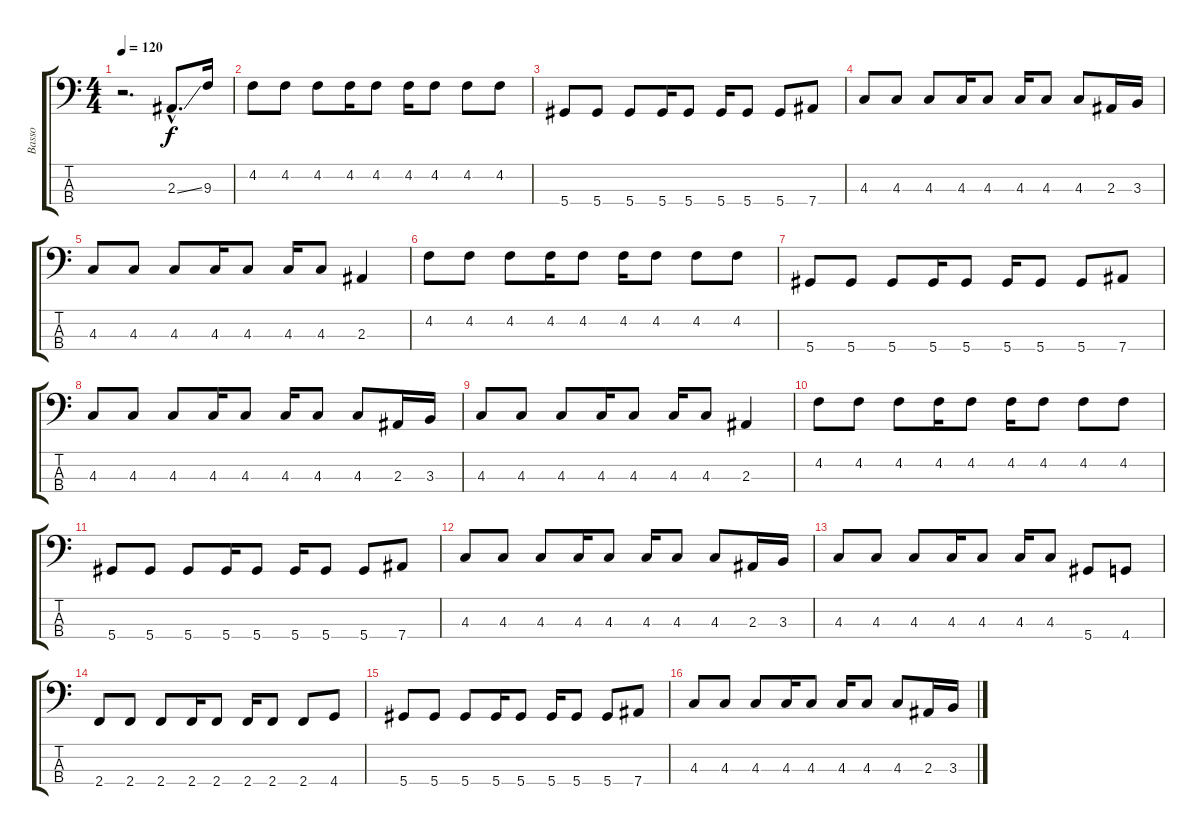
\track ("Basso" "Basso") {instrument electricbassfinger}
\staff {score tabs}
\tuning (Gb2 Db2 Ab1 Eb1) {hide}
\ts (4 4)
\tempo 120
\clef f4
\ks c
r.2{d dy f instrument electricbassfinger} 2.3{ss hac}.8{d} 9.3.16 |
4.2.8 4.2.8 4.2.8 4.2.16 4.2.8 4.2.16 4.2.8 4.2.8 4.2.8 |
5.4.8 5.4.8 5.4.8 5.4.16 5.4.8 5.4.16 5.4.8 5.4.8 7.4.8 |
4.3.8 4.3.8 4.3.8 4.3.16 4.3.8 4.3.16 4.3.8 4.3.8 2.3.16 3.3.16 |
4.3.8 4.3.8 4.3.8 4.3.16 4.3.8 4.3.16 4.3.8 2.3.4 |
4.2.8 4.2.8 4.2.8 4.2.16 4.2.8 4.2.16 4.2.8 4.2.8 4.2.8 |
5.4.8 5.4.8 5.4.8 5.4.16 5.4.8 5.4.16 5.4.8 5.4.8 7.4.8 |
4.3.8 4.3.8 4.3.8 4.3.16 4.3.8 4.3.16 4.3.8 4.3.8 2.3.16 3.3.16 |
4.3.8 4.3.8 4.3.8 4.3.16 4.3.8 4.3.16 4.3.8 2.3.4 |
4.2.8 4.2.8 4.2.8 4.2.16 4.2.8 4.2.16 4.2.8 4.2.8 4.2.8 |
5.4.8 5.4.8 5.4.8 5.4.16 5.4.8 5.4.16 5.4.8 5.4.8 7.4.8 |
4.3.8 4.3.8 4.3.8 4.3.16 4.3.8 4.3.16 4.3.8 4.3.8 2.3.16 3.3.16 |
4.3.8 4.3.8 4.3.8 4.3.16 4.3.8 4.3.16 4.3.8 5.4.8 4.4.8 |
2.4.8 2.4.8 2.4.8 2.4.16 2.4.8 2.4.16 2.4.8 2.4.8 4.4.8 |
5.4.8 5.4.8 5.4.8 5.4.16 5.4.8 5.4.16 5.4.8 5.4.8 7.4.8 |
4.3.8 4.3.8 4.3.8 4.3.16 4.3.8 4.3.16 4.3.8 4.3.8 2.3.16 3.3.16
